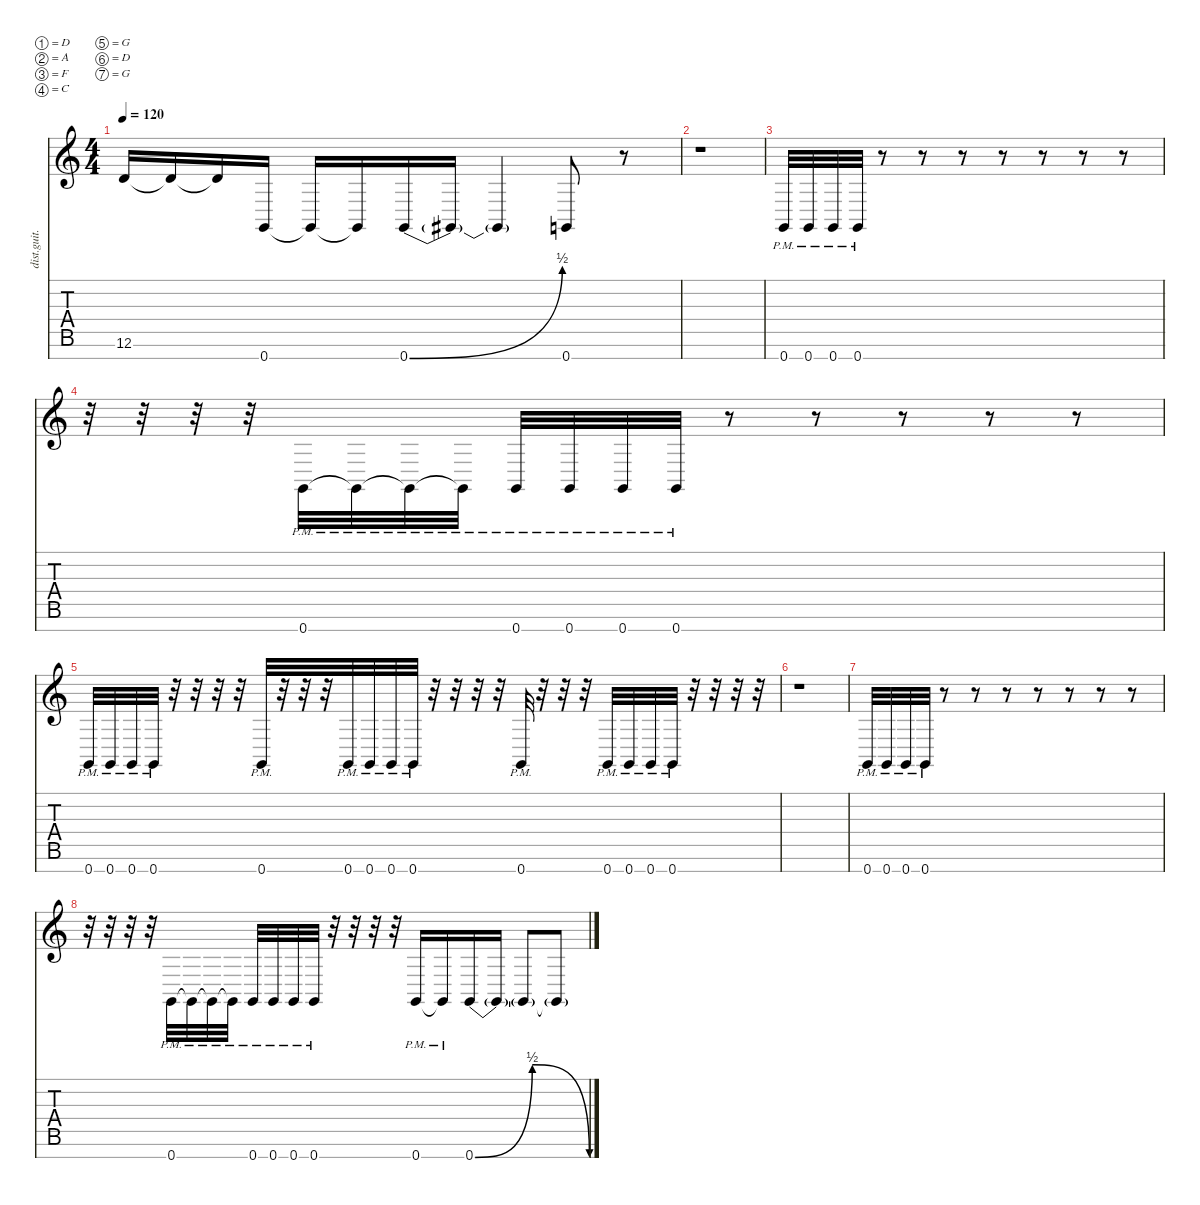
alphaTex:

\defaultSystemsLayout 4
\hideDynamics
\bracketExtendMode nobrackets
\otherSystemsTrackNameOrientation horizontal
\track ("riff l" "dist.guit.") {instrument distortionguitar}
\staff {score tabs}
\tuning (D4 A3 F3 C3 G2 D2 G1)
\ts (4 4)
\tempo 120
\clef g2
\ks c
12.6.16{dy mf beam Up} 12.6{t}.16{beam Up} 12.6{t}.16{beam Up} 0.7.16{beam Up} 0.7{t}.16{beam Up} 0.7{t}.16{beam Up} 0.7{be (bend 0 0 15.6 2)}.16{beam Up} 0.7{t}.16{beam Up} 0.7{t}.4{beam Up} 0.7.8{beam Up} r.8{beam Up} |
r.1{beam Down} |
0.7{pm}.32{beam Up} 0.7{pm}.32{beam Up} 0.7{pm}.32{beam Up} 0.7{pm}.32{beam Up} r.8{beam Up} r.8{beam Up} r.8{beam Up} r.8{beam Up} r.8{beam Up} r.8{beam Up} r.8{beam Up} |
r.32{beam Down} r.32{beam Down} r.32{beam Down} r.32{beam Down} 0.7{pm}.32{beam Up} 0.7{pm t}.32{beam Up} 0.7{pm t}.32{beam Up} 0.7{pm t}.32{beam Up} 0.7{pm}.32{beam Up} 0.7{pm}.32{beam Up} 0.7{pm}.32{beam Up} 0.7{pm}.32{beam Up} r.8{beam Up} r.8{beam Up} r.8{beam Up} r.8{beam Up} r.8{beam Up} |
0.7{pm}.32{beam Up} 0.7{pm}.32{beam Up} 0.7{pm}.32{beam Up} 0.7{pm}.32{beam Up} r.32{beam Up} r.32{beam Up} r.32{beam Up} r.32{beam Up} 0.7{pm}.32{beam Up} r.32{beam Up} r.32{beam Up} r.32{beam Up} 0.7{pm}.32{beam Up} 0.7{pm}.32{beam Up} 0.7{pm}.32{beam Up} 0.7{pm}.32{beam Up} r.32{beam Up} r.32{beam Up} r.32{beam Up} r.32{beam Up} 0.7{pm}.32{beam Up} r.32{beam Up} r.32{beam Up} r.32{beam Up} 0.7{pm}.32{beam Up} 0.7{pm}.32{beam Up} 0.7{pm}.32{beam Up} 0.7{pm}.32{beam Up} r.32{beam Up} r.32{beam Up} r.32{beam Up} r.32{beam Up} |
r.1{beam Down} |
0.7{pm}.32{beam Up} 0.7{pm}.32{beam Up} 0.7{pm}.32{beam Up} 0.7{pm}.32{beam Up} r.8{beam Up} r.8{beam Up} r.8{beam Up} r.8{beam Up} r.8{beam Up} r.8{beam Up} r.8{beam Up} |
r.32{beam Down} r.32{beam Down} r.32{beam Down} r.32{beam Down} 0.7{pm}.32{beam Up} 0.7{pm t}.32{beam Up} 0.7{pm t}.32{beam Up} 0.7{pm t}.32{beam Up} 0.7{pm}.32{beam Up} 0.7{pm}.32{beam Up} 0.7{pm}.32{beam Up} 0.7{pm}.32{beam Up} r.32{beam Up} r.32{beam Up} r.32{beam Up} r.32{beam Up} 0.7{pm}.16{beam Up} 0.7{pm t}.16{beam Up} 0.7{be (bendrelease 0 0 10.2 2 20.4 2 30 0)}.16{beam Up} 0.7{t}.16{beam Up} 0.7{t}.8{beam Up} 0.7{t}.8{beam Up}
